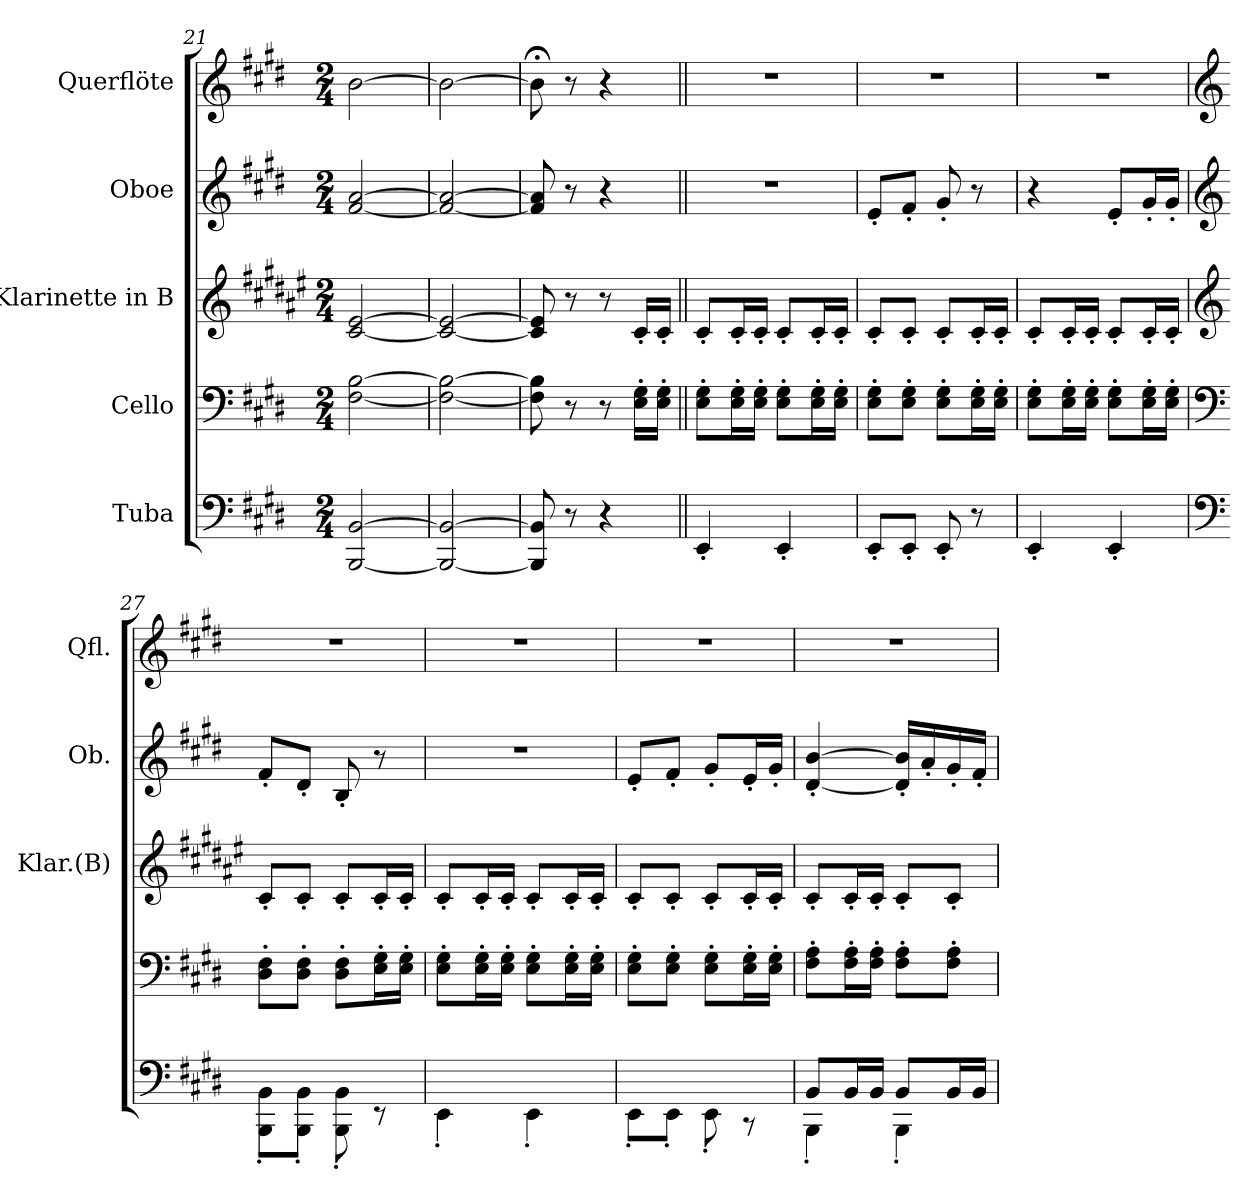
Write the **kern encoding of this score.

**kern	**kern	**kern	**kern	**kern
*part5	*part4	*part3	*part2	*part1
*staff5	*staff4	*staff3	*staff2	*staff1
*I"Tuba	*I"Cello	*I"Klarinette in B	*I"Oboe	*I"Querflöte
*	*	*I'Klar.(B)	*I'Ob.	*I'Qfl.
*clefF4	*clefF4	*clefG2	*clefG2	*clefG2
*	*	*ITrd1c2	*	*
*k[f#c#g#d#]	*k[f#c#g#d#]	*k[f#c#g#d#]	*k[f#c#g#d#]	*k[f#c#g#d#]
*M2/4	*M2/4	*M2/4	*M2/4	*M2/4
=21	=21	=21	=21	=21
[2BBB/ [2BB/	[2F#\ [2B\	[2B/ [2d#/	[2f#/ [2a/	[2b\
=22	=22	=22	=22	=22
2BBB/_ 2BB/_	2F#\_ 2B\_	2B/_ 2d#/_	2f#/_ 2a/_	2b\_
=23	=23	=23	=23	=23
8BBB/] 8BB/]	8F#\] 8B\]	8B/] 8d#/]	8f#/] 8a/]	8b;<\]
8r	8r	8r	8r	8r
4r	8r	8r	4r	4r
.	16E\' 16G#\'LL	16B'/LL	.	.
.	16E\' 16G#\'JJ	16B'/JJ	.	.
=24||	=24||	=24||	=24||	=24||
4EE'/	8E\' 8G#\'L	8B'/L	2r	2r
.	16E\' 16G#\'L	16B'/L	.	.
.	16E\' 16G#\'JJ	16B'/JJ	.	.
4EE'/	8E\' 8G#\'L	8B'/L	.	.
.	16E\' 16G#\'L	16B'/L	.	.
.	16E\' 16G#\'JJ	16B'/JJ	.	.
=25	=25	=25	=25	=25
8EE'/L	8E\' 8G#\'L	8B'/L	8e'/L	2r
8EE'/J	8E\' 8G#\'J	8B'/J	8f#'/J	.
8EE'/	8E\' 8G#\'L	8B'/L	8g#'/	.
8r	16E\' 16G#\'L	16B'/L	8r	.
.	16E\' 16G#\'JJ	16B'/JJ	.	.
=26	=26	=26	=26	=26
4EE'/	8E\' 8G#\'L	8B'/L	4r	2r
.	16E\' 16G#\'L	16B'/L	.	.
.	16E\' 16G#\'JJ	16B'/JJ	.	.
4EE'/	8E\' 8G#\'L	8B'/L	8e'/L	.
.	16E\' 16G#\'L	16B'/L	16g#'/L	.
.	16E\' 16G#\'JJ	16B'/JJ	16g#'/JJ	.
!!LO:PB:g=z
=27	=27	=27	=27	=27
*clefF4	*clefF4	*clefG2	*clefG2	*clefG2
*^	*	*	*	*
2ryy	8BBB\' 8BB\'L	8D#\' 8F#\'L	8B'/L	8f#'/L	2r
.	8BBB\' 8BB\'J	8D#\' 8F#\'J	8B'/J	8d#'/J	.
.	8BBB\' 8BB\'	8D#\' 8F#\'L	8B'/L	8B'/	.
.	8r	16E\' 16G#\'L	16B'/L	8r	.
.	.	16E\' 16G#\'JJ	16B'/JJ	.	.
=28	=28	=28	=28	=28	=28
2ryy	4EE'\	8E\' 8G#\'L	8B'/L	2r	2r
.	.	16E\' 16G#\'L	16B'/L	.	.
.	.	16E\' 16G#\'JJ	16B'/JJ	.	.
.	4EE'\	8E\' 8G#\'L	8B'/L	.	.
.	.	16E\' 16G#\'L	16B'/L	.	.
.	.	16E\' 16G#\'JJ	16B'/JJ	.	.
=29	=29	=29	=29	=29	=29
2ryy	8EE'\L	8E\' 8G#\'L	8B'/L	8e'/L	2r
.	8EE'\J	8E\' 8G#\'J	8B'/J	8f#'/J	.
.	8EE'\	8E\' 8G#\'L	8B'/L	8g#'/L	.
.	8r	16E\' 16G#\'L	16B'/L	16e'/L	.
.	.	16E\' 16G#\'JJ	16B'/JJ	16g#'/JJ	.
=30	=30	=30	=30	=30	=30
8BB/L	4BBB'\	8F#\' 8A\'L	8B'/L	[4d#/' [4b/'	2r
16BB/L	.	16F#\' 16A\'L	16B'/L	.	.
16BB/JJ	.	16F#\' 16A\'JJ	16B'/JJ	.	.
8BB/L	4BBB'\	8F#\' 8A\'L	8B'/L	16d#/]' 16b/]'LL	.
.	.	.	.	16a'/	.
16BB/L	.	8F#\' 8A\'J	8B'/J	16g#'/	.
16BB/JJ	.	.	.	16f#'/JJ	.
*v	*v	*	*	*	*
=	=	=	=	=
*-	*-	*-	*-	*-
